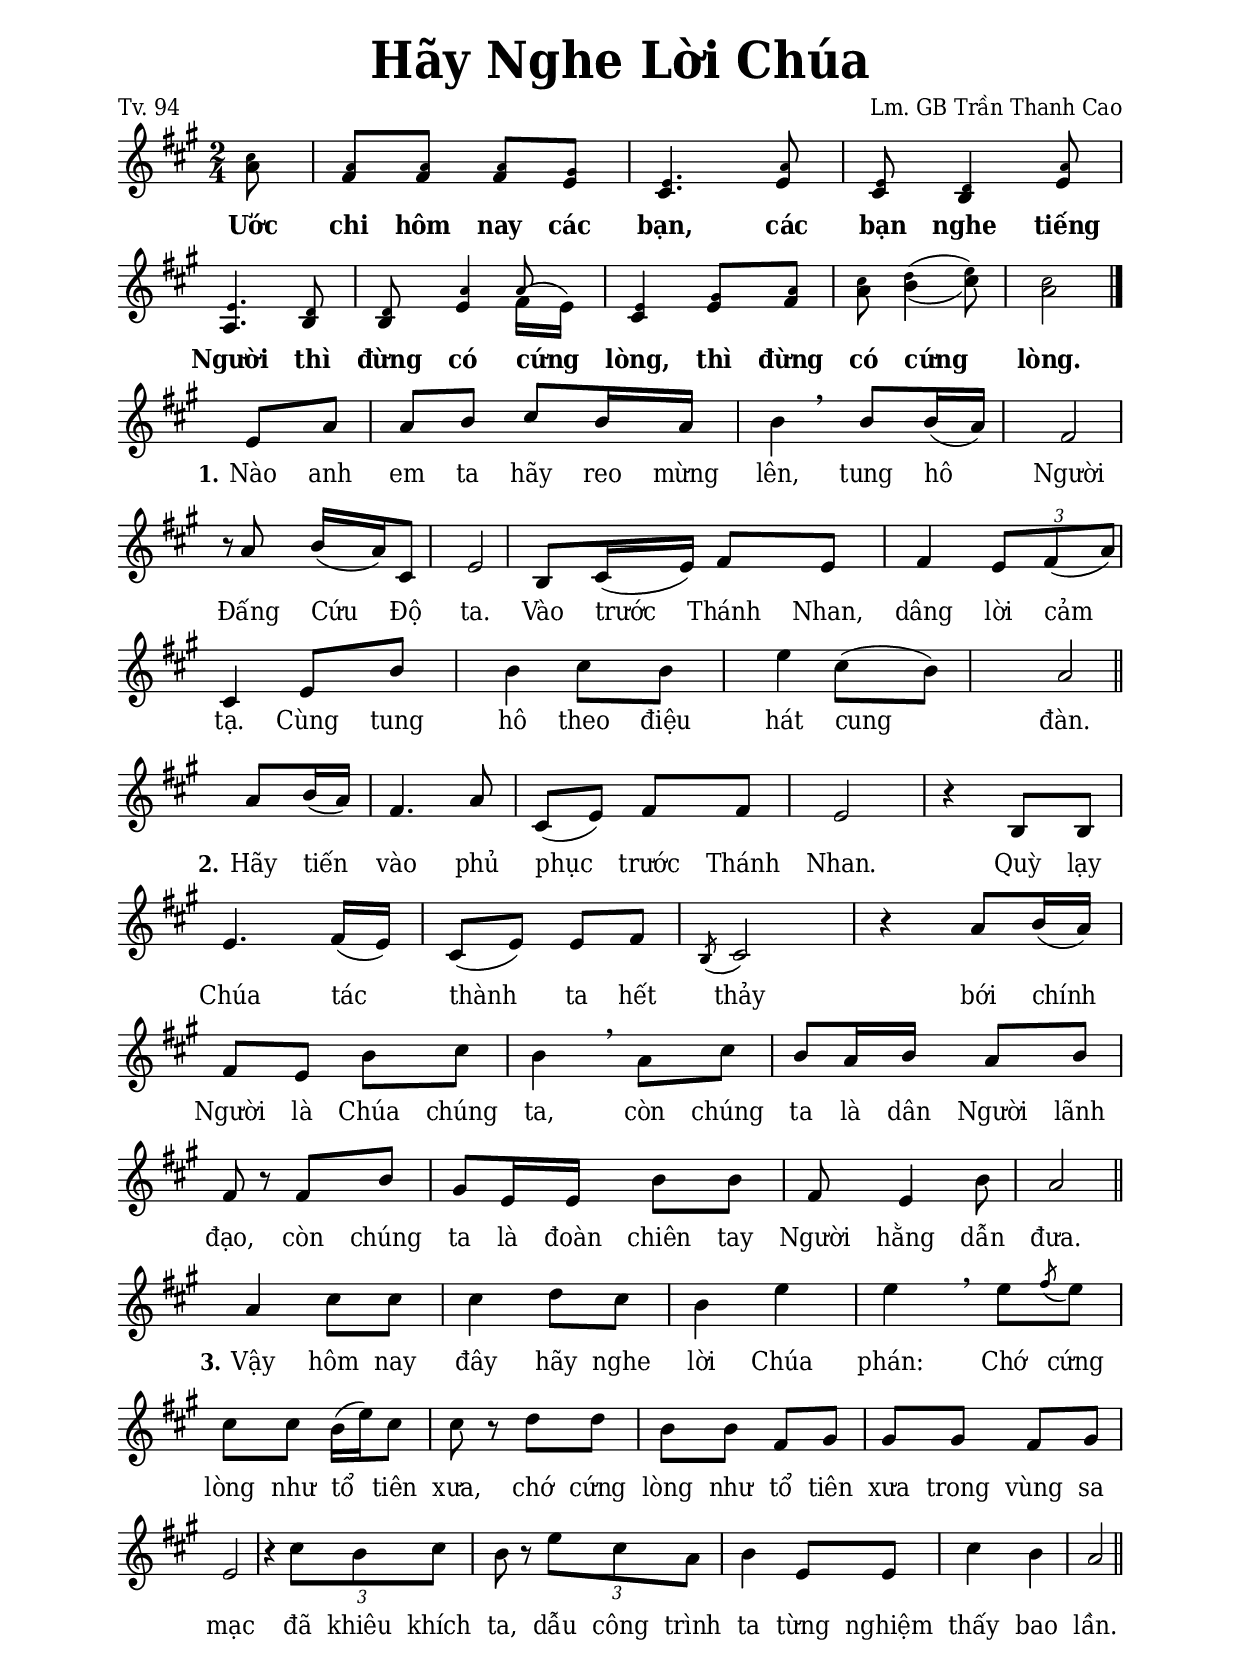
% Cài đặt chung
\version "2.22.1"
\include "english.ly"

\header {
  title = \markup { \fontsize #3 "Hãy Nghe Lời Chúa" }
  poet = "Tv. 94"
  composer = "Lm. GB Trần Thanh Cao"
  %arranger = " "
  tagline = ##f
}

% Nhạc điệp khúc
nhacDiepKhucSop = \relative c'' {
  \partial 8 a8 |
  fs fs fs e |
  cs4. e8 |
  cs b4 e8 |
  a,4. b8 |
  b e4 fs16 ^(e) |
  cs4 e8 fs |
  a b4 _(cs8) |
  a2 \bar "|."
}

nhacDiepKhucBas = \relative c'' {
  \partial 8 cs8 |
  a a a gs |
  e4. a8 |
  e d4 a'8 |
  e4. d8 |
  d a'4 a8 |
  e4 gs8 a |
  cs8 d4 ^(e8) |
  cs2
}

% Nhạc phiên khúc
nhacPhienKhucMot = \relative c' {
  \partial 4 e8 a |
  a b
  \stemUp
  cs b16 a |
  \stemNeutral
  b4 \breathe b8 b16 (a) |
  fs2 |
  r8 a b16 (a) cs,8 |
  e2 |
  b8 cs16 (e) fs8 e |
  fs4 \tuplet 3/2 { e8 fs (a) } |
  cs,4 e8 b' |
  b4 cs8 b |
  e4 cs8 (b) |
  a2 \bar "||"
}

nhacPhienKhucHai = \relative c'' {
  \partial 4 a8 b16 (a) |
  fs4. a8 |
  cs,8 (e) fs fs |
  e2 |
  r4 b8 b |
  e4. fs16 (e) |
  cs8 (e) e fs |
  \acciaccatura b,8 cs2 |
  r4 a'8 b16 (a) |
  fs8 e b' cs |
  b4 \breathe a8 cs |
  b a16 b a8 b |
  fs r fs b |
  gs e16 e b'8 b |
  fs e4 b'8 |
  a2 \bar "||"
}

nhacPhienKhucBa = \relative c'' {
  a4 cs8 cs |
  cs4 d8 cs |
  b4 e |
  e \breathe e8 \acciaccatura fs e |
  cs cs b16 (e) cs8 |
  cs r d d |
  b b fs gs |
  gs gs fs gs |
  e2 |
  r4 \tuplet 3/2 { cs'8 b cs } |
  b r \tuplet 3/2 { e cs a } |
  b4 e,8 e |
  cs'4 b |
  a2 \bar "||"
}

% Lời điệp khúc
loiDiepKhuc = \lyricmode {
  Ước chi hôm nay các bạn, các bạn nghe tiếng Người
  thì đừng có cứng lòng,
  thì đừng có cứng lòng.
}

% Lời phiên khúc
loiPhienKhucMot = \lyricmode {
  \set stanza = #"1."
  Nào anh em ta hãy reo mừng lên,
  tung hô Người Đấng Cứu Độ ta.
  Vào trước Thánh Nhan, dâng lời cảm tạ.
  Cùng tung hô theo điệu hát cung đàn.
}

loiPhienKhucHai = \lyricmode {
  \set stanza = #"2."
  Hãy tiến vào phủ phục trước Thánh Nhan.
  Quỳ lạy Chúa tác thành ta hết thảy
  bới chính Người là Chúa chúng ta,
  còn chúng ta là dân Người lãnh đạo,
  còn chúng ta là đoàn chiên tay Người hằng dẫn đưa.
}

loiPhienKhucBa = \lyricmode {
  \set stanza = #"3."
  Vậy hôm nay đây hãy nghe lời Chúa phán:
  Chớ cứng lòng như tổ tiên xưa,
  chớ cứng lòng như tổ tiên xưa trong vùng sa mạc
  đã khiêu khích ta, dẫu công trình ta
  từng nghiệm thấy bao lần.
}


% Dàn trang
\paper {
  #(set-paper-size "a4")
  top-margin = 10\mm
  bottom-margin = 10\mm
  left-margin = 20\mm
  right-margin = 20\mm
  indent = #0
  #(define fonts
    (make-pango-font-tree
      "Deja Vu Serif Condensed"
      "Deja Vu Serif Condensed"
      "Deja Vu Serif Condensed"
      (/ 20 20)))
  page-count = #1
  system-system-spacing = #'((basic-distance . 12)
                             (minimum-distance . 12)
                             (padding . 1))
  score-system-spacing = #'((basic-distance . 12)
                             (minimum-distance . 12)
                             (padding . 1))
}

% Thiết lập tông và nhịp
TongNhip = { \key a \major \time 2/4 }

% Đổi kích thước nốt cho bè phụ
notBePhu =
#(define-music-function (font-size music) (number? ly:music?)
   (for-some-music
     (lambda (m)
       (if (music-is-of-type? m 'rhythmic-event)
           (begin
             (set! (ly:music-property m 'tweaks)
                   (cons `(font-size . ,font-size)
                         (ly:music-property m 'tweaks)))
             #t)
           #f))
     music)
   music)

\score {
  \new ChoirStaff <<
    \new Staff = diepKhuc \with {
        \consists "Merge_rests_engraver"
        %\magnifyStaff #(magstep +1)
        printPartCombineTexts = ##f
      }
      <<
      \new Voice \TongNhip \partCombine 
        \notBePhu -3 { \nhacDiepKhucBas }
        \nhacDiepKhucSop
      \new NullVoice = nhacThamChieu \nhacDiepKhucSop
      \new Lyrics \with {
          \override VerticalAxisGroup.
            nonstaff-relatedstaff-spacing.padding = #1
          \override VerticalAxisGroup.
            nonstaff-unrelatedstaff-spacing.padding = #1
        }
        \lyricsto nhacThamChieu \loiDiepKhuc
      >>
  >>
  \layout {
    \override Lyrics.LyricText.font-series = #'bold
    %\override Lyrics.LyricText.font-size = #+2
    \override Lyrics.LyricSpace.minimum-distance = #2.5
    \override Score.BarNumber.break-visibility = ##(#f #f #f)
    \override Score.SpacingSpanner.uniform-stretching = ##t
  }
}

\score {
  \new ChoirStaff <<
    \new Staff = phienKhuc \with {
        %\magnifyStaff #(magstep +1)
      }
      <<
      \new Voice = beSop {
        \key a \major \time 2/4 \nhacPhienKhucMot
      }
    >>
    \new Lyrics \lyricsto beSop \loiPhienKhucMot
  >>
  \layout {
    \override Staff.TimeSignature.transparent = ##t
    %\override Lyrics.LyricText.font-size = #+2
    \override Lyrics.LyricSpace.minimum-distance = #3
    \override Score.BarNumber.break-visibility = ##(#f #f #f)
    \override Score.SpacingSpanner.uniform-stretching = ##t
    \override Score.SpacingSpanner packed-spacing = ##t
  } 
}

\score {
  \new ChoirStaff <<
    \new Staff = phienKhuc \with {
        %\magnifyStaff #(magstep +1)
      }
      <<
      \new Voice = beSop {
        \key a \major \time 2/4 \nhacPhienKhucHai
      }
    >>
    \new Lyrics \with {
          \override VerticalAxisGroup.
            nonstaff-relatedstaff-spacing.padding = #1
          \override VerticalAxisGroup.
            nonstaff-unrelatedstaff-spacing.padding = #1
        }
        \lyricsto beSop \loiPhienKhucHai
  >>
  \layout {
    \override Staff.TimeSignature.transparent = ##t
    %\override Lyrics.LyricText.font-size = #+2
    \override Lyrics.LyricSpace.minimum-distance = #2.5
    \override Score.BarNumber.break-visibility = ##(#f #f #f)
    \override Score.SpacingSpanner.uniform-stretching = ##t
  } 
}

\score {
  \new ChoirStaff <<
    \new Staff = phienKhuc \with {
        %\magnifyStaff #(magstep +1)
      }
      <<
      \new Voice = beSop {
        \key a \major \time 2/4 \nhacPhienKhucBa
      }
    >>
    \new Lyrics \with {
          \override VerticalAxisGroup.
            nonstaff-relatedstaff-spacing.padding = #1
          \override VerticalAxisGroup.
            nonstaff-unrelatedstaff-spacing.padding = #1
        }
        \lyricsto beSop \loiPhienKhucBa
  >>
  \layout {
    \override Staff.TimeSignature.transparent = ##t
    %\override Lyrics.LyricText.font-size = #+2
    \override Lyrics.LyricSpace.minimum-distance = #1.5
    \override Score.BarNumber.break-visibility = ##(#f #f #f)
    \override Score.SpacingSpanner.uniform-stretching = ##t
  } 
}
